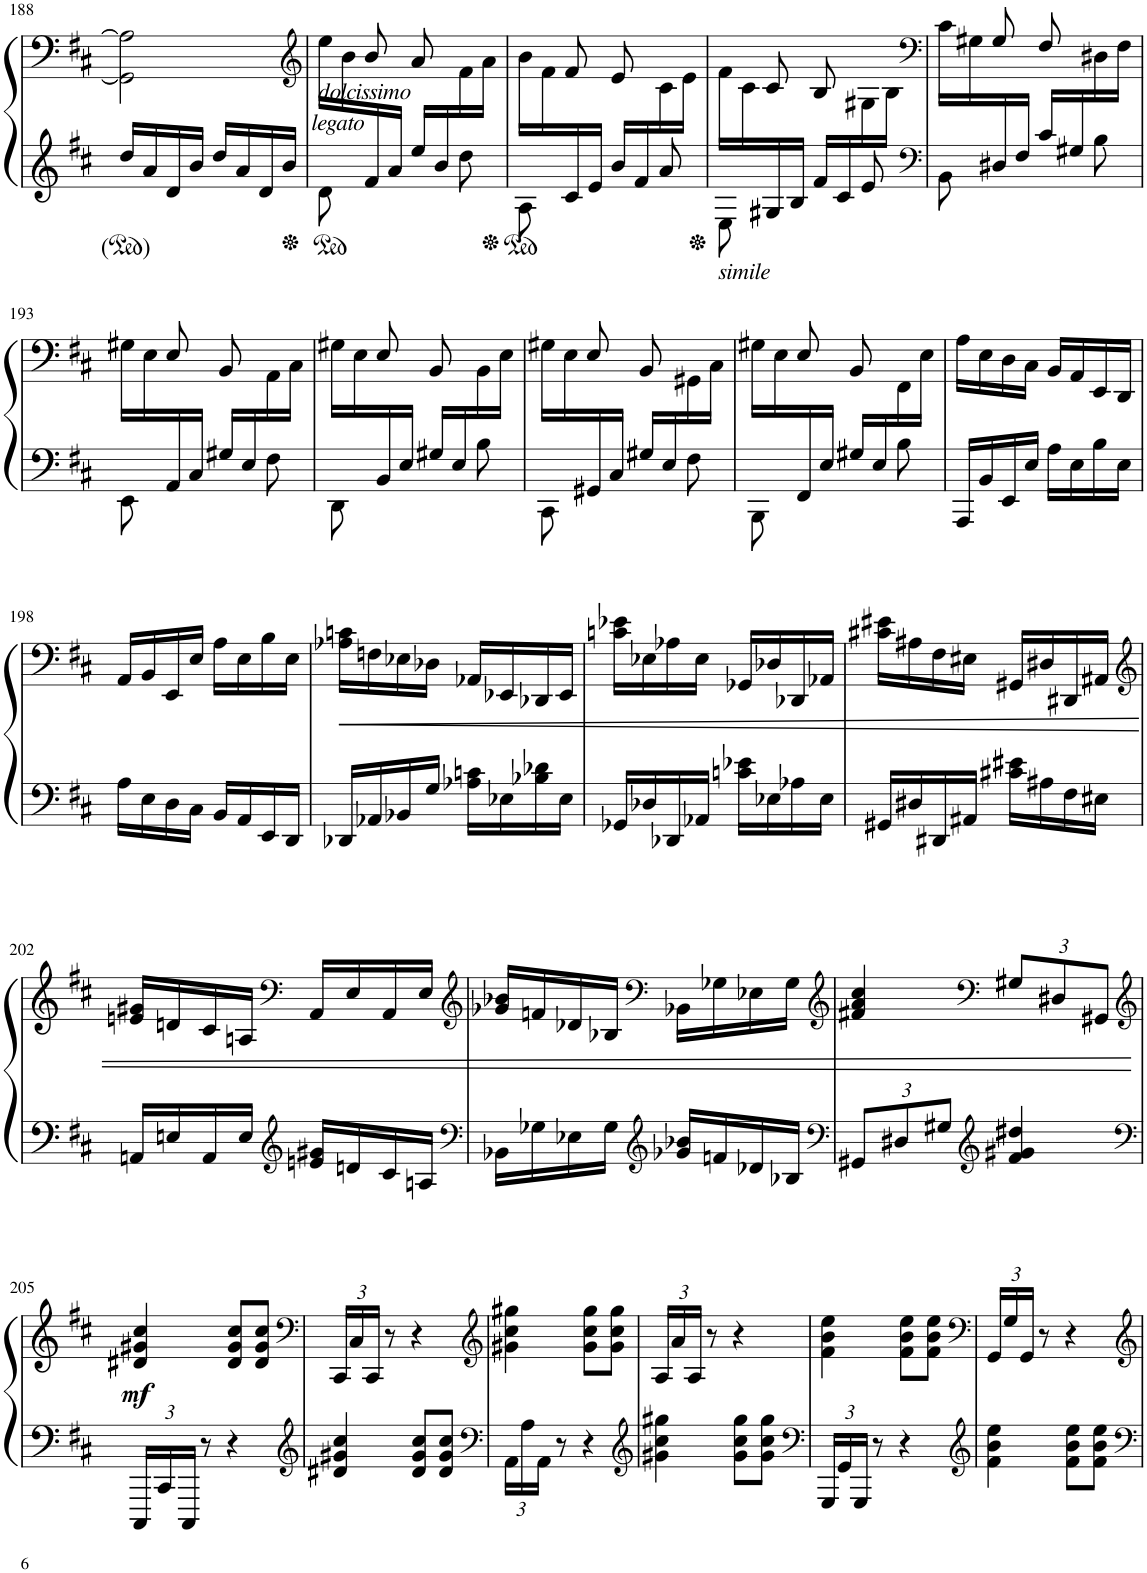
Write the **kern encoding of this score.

**kern	**kern	**dynam
*part1	*part1	*part1
*staff2	*staff1	*staff1/2
*I"Piano	*	*
*I'Pno.	*	*
!!LO:PB:g=z
*clefG2	*clefF4	*
*k[f#c#]	*k[f#c#]	*
*M2/4	*M2/4	*
=188	=188	=188
16dd/LL	2GG\] 2A\]	.
16a/	.	.
16d/	.	.
16b/JJ	.	.
16dd/LL	.	.
16a/	.	.
16d/	.	.
16b/JJ	.	.
=189	=189	=189
*	*clefG2	*
*^	*^	*
!	!	!LO:TX:b:i:t=dolcissimo	!	!
!	!	!LO:TX:b:i:t=legato	!	!
8ryy	8d\	16ee\LL	8ryy	.
.	.	16b\	.	.
16f#/	4ryy	4ryy	8b/	.
16a/JJ	.	.	.	.
16ee/LL	.	.	8a/	.
16b/	.	.	.	.
8ryy	8dd\	16f#\	8ryy	.
.	.	16a\JJ	.	.
=190	=190	=190	=190	=190
8ryy	8A\	16b\LL	8ryy	.
.	.	16f#\	.	.
16c#/	4ryy	4ryy	8f#/	.
16e/JJ	.	.	.	.
16b/LL	.	.	8e/	.
16f#/	.	.	.	.
8ryy	8a/	16c#\	8ryy	.
.	.	16e\JJ	.	.
=191	=191	=191	=191	=191
!LO:TX:b:i:t=simile	!	!	!	!
8ryy	8E\	16f#\LL	8ryy	.
.	.	16c#\	.	.
16G#X/	4ryy	4ryy	8c#/	.
16B/JJ	.	.	.	.
16f#/LL	.	.	8B/	.
16c#/	.	.	.	.
8ryy	8e/	16G#X\	8ryy	.
.	.	16B\JJ	.	.
=192	=192	=192	=192	=192
*clefF4	*	*clefF4	*	*
8ryy	8BB\	16c#\LL	8ryy	.
.	.	16G#X\	.	.
16D#X/	4ryy	4ryy	8G#/	.
16F#/JJ	.	.	.	.
16c#/LL	.	.	8F#/	.
16G#X/	.	.	.	.
8ryy	8B\	16D#X\	8ryy	.
.	.	16F#\JJ	.	.
!!LO:LB:g=z	!!
=193	=193	=193	=193	=193
8ryy	8EE\	16G#X\LL	8ryy	.
.	.	16E\	.	.
16AA/	4ryy	4ryy	8E/	.
16C#/JJ	.	.	.	.
16G#X/LL	.	.	8BB/	.
16E/	.	.	.	.
8ryy	8F#\	16AA\	8ryy	.
.	.	16C#\JJ	.	.
=194	=194	=194	=194	=194
8ryy	8DD\	16G#X\LL	8ryy	.
.	.	16E\	.	.
16BB/	4ryy	4ryy	8E/	.
16E/JJ	.	.	.	.
16G#X/LL	.	.	8BB/	.
16E/	.	.	.	.
8ryy	8B\	16BB\	8ryy	.
.	.	16E\JJ	.	.
=195	=195	=195	=195	=195
8ryy	8CC#\	16G#X\LL	8ryy	.
.	.	16E\	.	.
16GG#X/	4ryy	4ryy	8E/	.
16C#/JJ	.	.	.	.
16G#X/LL	.	.	8BB/	.
16E/	.	.	.	.
8ryy	8F#\	16GG#X\	8ryy	.
.	.	16C#\JJ	.	.
=196	=196	=196	=196	=196
8ryy	8BBB\	16G#X\LL	8ryy	.
.	.	16E\	.	.
16FF#/	4ryy	4ryy	8E/	.
16E/JJ	.	.	.	.
16G#X/LL	.	.	8BB/	.
16E/	.	.	.	.
8ryy	8B\	16FF#\	8ryy	.
.	.	16E\JJ	.	.
*v	*v	*	*	*
*	*v	*v	*
=197	=197	=197
16AAA/LL	16A\LL	.
16BB/	16E\	.
16EE/	16D\	.
16E/JJ	16C#\JJ	.
16A\LL	16BB/LL	.
16E\	16AA/	.
16B\	16EE/	.
16E\JJ	16DD/JJ	.
!!LO:LB:g=z
=198	=198	=198
16A\LL	16AA/LL	.
16E\	16BB/	.
16D\	16EE/	.
16C#\JJ	16E/JJ	.
16BB/LL	16A\LL	.
16AA/	16E\	.
16EE/	16B\	.
16DD/JJ	16E\JJ	.
=199	=199	=199
!	!	!LO:HP:b
16DD-X/LL	16A-X\ 16cn\LL	<
16AA-X/	16Fn\	.
16BB-X/	16E-X\	.
16G/JJ	16D-X\JJ	.
16A-X\ 16cn\LL	16AA-X/LL	.
16E-X\	16EE-X/	.
16B-X\ 16d-X\	16DD-X/	.
16E-\JJ	16EE-/JJ	.
=200	=200	=200
16GG-X/LL	16cn\ 16e-X\LL	.
16D-X/	16E-X\	.
16DD-X/	16A-X\	.
16AA-X/JJ	16E-\JJ	.
16cn\ 16e-X\LL	16GG-X/LL	.
16E-X\	16D-X/	.
16A-X\	16DD-X/	.
16E-\JJ	16AA-X/JJ	.
=201	=201	=201
16GG#X/LL	16c#X\ 16e#X\LL	.
16D#X/	16A#X\	.
16DD#X/	16F#\	.
16AA#X/JJ	16E#X\JJ	.
16c#X\ 16e#X\LL	16GG#X/LL	.
16A#X\	16D#X/	.
16F#\	16DD#X/	.
16E#X\JJ	16AA#X/JJ	.
!!LO:LB:g=z
=202	=202	=202
*	*clefG2	*
16AAn/LL	16en/ 16g#X/LL	.
16En/	16dn/	.
16AA/	16c#/	.
16E/JJ	16An/JJ	.
*clefG2	*clefF4	*
16en/ 16g#X/LL	16AA/LL	.
16dn/	16E/	.
16c#/	16AA/	.
16An/JJ	16E/JJ	.
=203	=203	=203
*clefF4	*clefG2	*
16BB-X\LL	16g-X/ 16b-X/LL	.
16G-X\	16fn/	.
16E-X\	16d-X/	.
16G-\JJ	16B-X/JJ	.
*clefG2	*clefF4	*
16g-X/ 16b-X/LL	16BB-X\LL	.
16fn/	16G-X\	.
16d-X/	16E-X\	.
16B-X/JJ	16G-\JJ	.
=204	=204	=204
*clefF4	*clefG2	*
*Xbrackettup	*	*
12GG#X/L	4f#X/ 4a/ 4cc#/	.
12D#X/	.	.
12G#X/J	.	.
*clefG2	*clefF4	*
*	*Xbrackettup	*
4f#/ 4g#X/ 4dd#X/	12G#X/L	.
.	12D#X/	.
.	12GG#X/J	.
.	.	[
!!LO:LB:g=z
=205	=205	=205
*clefF4	*clefG2	*
!	!	!LO:DY:b
24CCC#/LL	4d#X/ 4g#X/ 4cc#/	mf
24CC#/	.	.
24CCC#/JJ	.	.
8r	.	.
4r	8d#/ 8g#/ 8cc#/L	.
.	8d#/ 8g#/ 8cc#/J	.
=206	=206	=206
*clefG2	*clefF4	*
4d#X/ 4g#X/ 4cc#/	24CC#/LL	.
.	24C#/	.
.	24CC#/JJ	.
.	8r	.
8d#/ 8g#/ 8cc#/L	4r	.
8d#/ 8g#/ 8cc#/J	.	.
=207	=207	=207
*clefF4	*clefG2	*
24AA\LL	4g#X\ 4cc#\ 4gg#X\	.
24A\	.	.
24AA\JJ	.	.
8r	.	.
4r	8g#\ 8cc#\ 8gg#\L	.
.	8g#\ 8cc#\ 8gg#\J	.
=208	=208	=208
*clefG2	*	*
4g#X\ 4cc#\ 4gg#X\	24A/LL	.
.	24a/	.
.	24A/JJ	.
.	8r	.
8g#\ 8cc#\ 8gg#\L	4r	.
8g#\ 8cc#\ 8gg#\J	.	.
=209	=209	=209
*clefF4	*	*
24GGG/LL	4f#\ 4b\ 4ee\	.
24GG/	.	.
24GGG/JJ	.	.
8r	.	.
4r	8f#\ 8b\ 8ee\L	.
.	8f#\ 8b\ 8ee\J	.
=210	=210	=210
*clefG2	*clefF4	*
4f#\ 4b\ 4ee\	24GG/LL	.
.	24G/	.
.	24GG/JJ	.
.	8r	.
8f#\ 8b\ 8ee\L	4r	.
8f#\ 8b\ 8ee\J	.	.
=	=	=
*-	*-	*-
